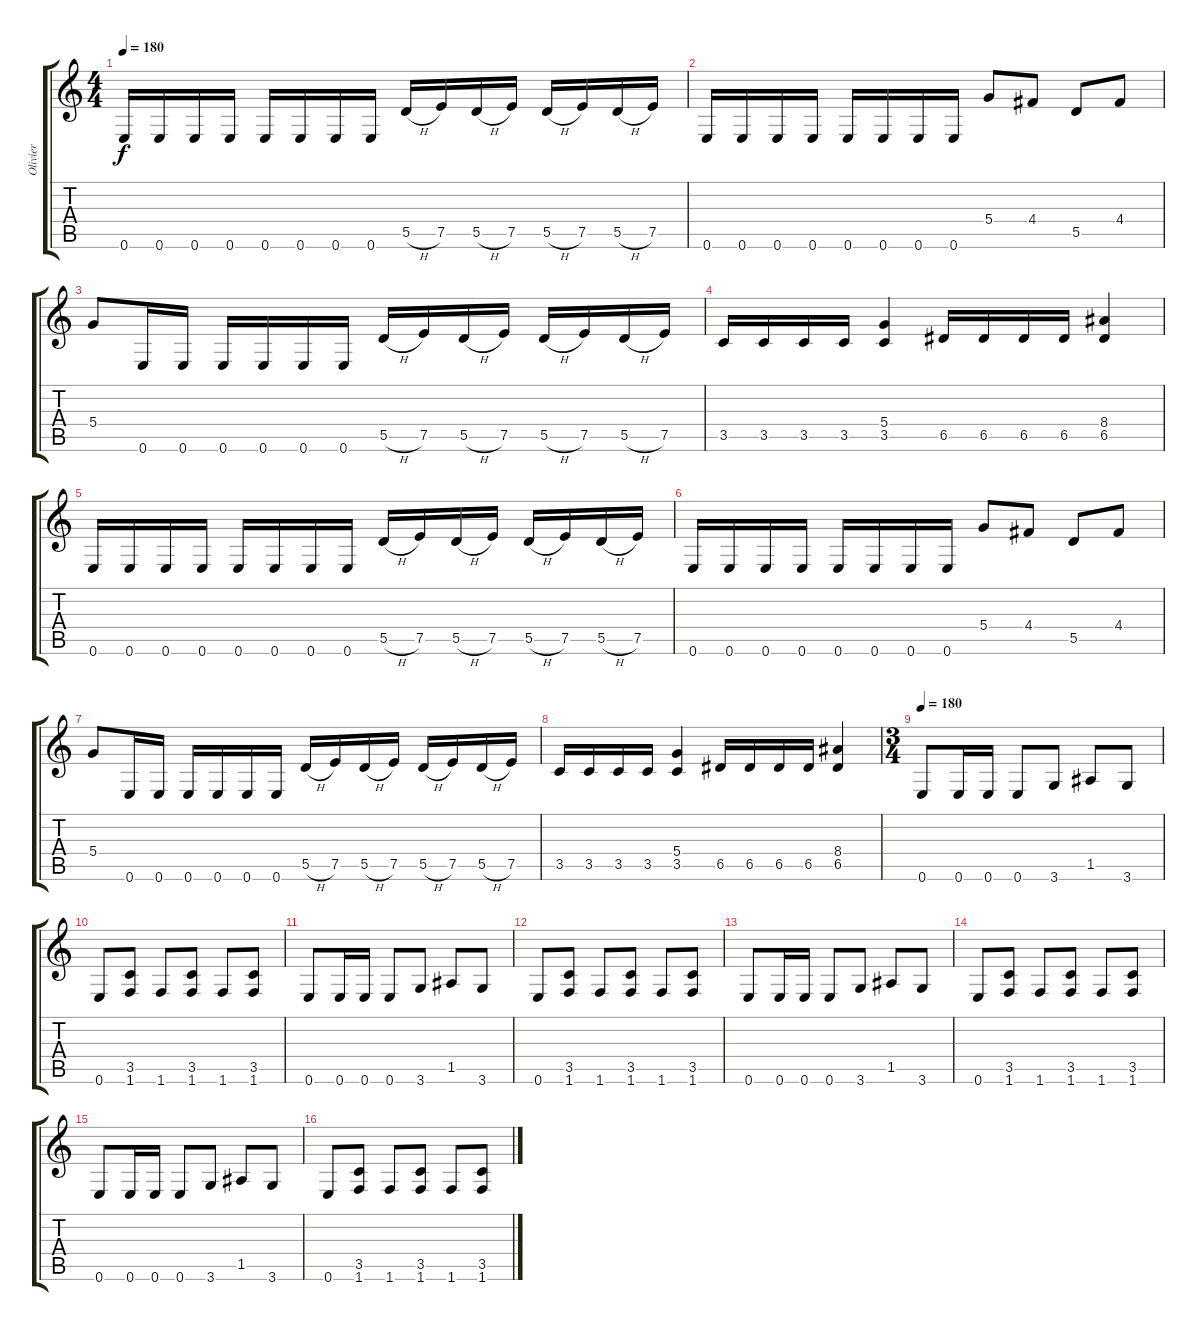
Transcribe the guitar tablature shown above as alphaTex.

\track ("Olivier" "Olivier") {instrument distortionguitar}
\staff {score tabs}
\tuning (E4 B3 G3 D3 A2 E2) {hide}
\ts (4 4)
\tempo 180
\clef g2
\ks c
0.6.16{dy f volume 16} 0.6.16 0.6.16 0.6.16 0.6.16 0.6.16 0.6.16 0.6.16 5.5{h}.16 7.5.16 5.5{h}.16 7.5.16 5.5{h}.16 7.5.16 5.5{h}.16 7.5.16 |
0.6.16 0.6.16 0.6.16 0.6.16 0.6.16 0.6.16 0.6.16 0.6.16 5.4.8 4.4.8 5.5.8 4.4.8 |
5.4.8 0.6.16 0.6.16 0.6.16 0.6.16 0.6.16 0.6.16 5.5{h}.16 7.5.16 5.5{h}.16 7.5.16 5.5{h}.16 7.5.16 5.5{h}.16 7.5.16 |
3.5.16 3.5.16 3.5.16 3.5.16 (5.4 3.5).4 6.5.16 6.5.16 6.5.16 6.5.16 (8.4 6.5).4 |
0.6.16 0.6.16 0.6.16 0.6.16 0.6.16 0.6.16 0.6.16 0.6.16 5.5{h}.16 7.5.16 5.5{h}.16 7.5.16 5.5{h}.16 7.5.16 5.5{h}.16 7.5.16 |
0.6.16 0.6.16 0.6.16 0.6.16 0.6.16 0.6.16 0.6.16 0.6.16 5.4.8 4.4.8 5.5.8 4.4.8 |
5.4.8 0.6.16 0.6.16 0.6.16 0.6.16 0.6.16 0.6.16 5.5{h}.16 7.5.16 5.5{h}.16 7.5.16 5.5{h}.16 7.5.16 5.5{h}.16 7.5.16 |
3.5.16 3.5.16 3.5.16 3.5.16 (5.4 3.5).4 6.5.16 6.5.16 6.5.16 6.5.16 (8.4 6.5).4 |
\ts (3 4)
\tempo 180
0.6.8 0.6.16 0.6.16 0.6.8 3.6.8 1.5.8 3.6.8 |
0.6.8 (3.5 1.6).8 1.6.8 (3.5 1.6).8 1.6.8 (3.5 1.6).8 |
0.6.8 0.6.16 0.6.16 0.6.8 3.6.8 1.5.8 3.6.8 |
0.6.8 (3.5 1.6).8 1.6.8 (3.5 1.6).8 1.6.8 (3.5 1.6).8 |
0.6.8 0.6.16 0.6.16 0.6.8 3.6.8 1.5.8 3.6.8 |
0.6.8 (3.5 1.6).8 1.6.8 (3.5 1.6).8 1.6.8 (3.5 1.6).8 |
0.6.8 0.6.16 0.6.16 0.6.8 3.6.8 1.5.8 3.6.8 |
0.6.8 (3.5 1.6).8 1.6.8 (3.5 1.6).8 1.6.8 (3.5 1.6).8
